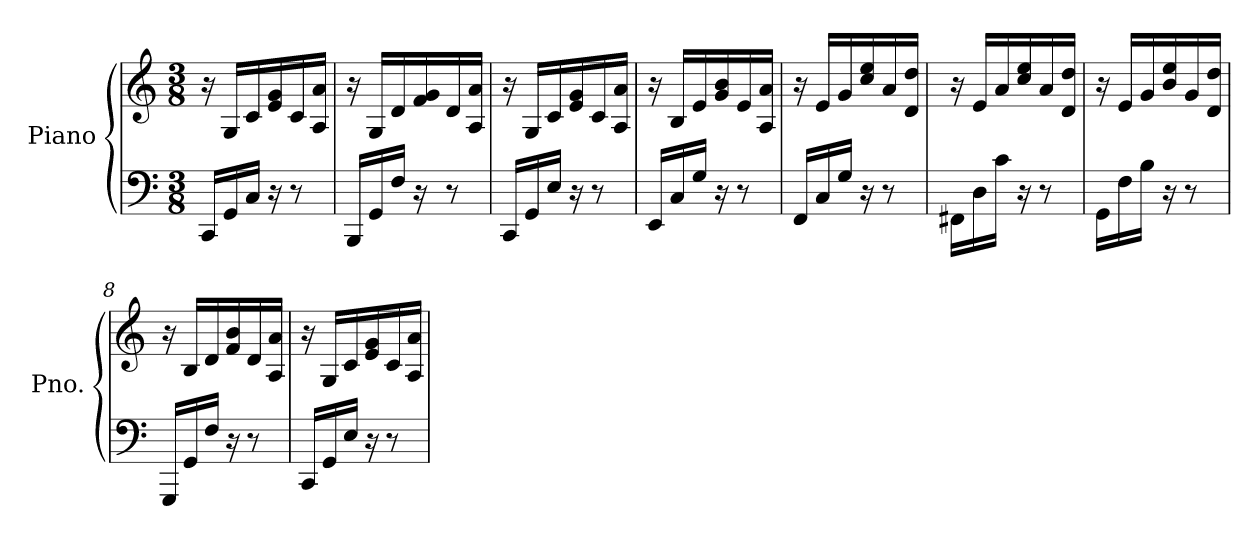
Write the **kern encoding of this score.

**kern	**kern
*part1	*part1
*staff2	*staff1
*I"Piano	*
*I'Pno.	*
*clefF4	*clefG2
*k[]	*k[]
*M3/8	*M3/8
*MM96	*MM96
=1	=1
16CC/LL	16r
16GG/	16G/LL
16C/JJ	16c/
16r	16e/ 16g/
8r	16c/
.	16A/ 16a/JJ
=2	=2
16BBB/LL	16r
16GG/	16G/LL
16F/JJ	16d/
16r	16f/ 16g/
8r	16d/
.	16A/ 16a/JJ
=3	=3
16CC/LL	16r
16GG/	16G/LL
16E/JJ	16c/
16r	16e/ 16g/
8r	16c/
.	16A/ 16a/JJ
=4	=4
16EE/LL	16r
16C/	16B/LL
16G/JJ	16e/
16r	16g/ 16b/
8r	16e/
.	16A/ 16a/JJ
=5	=5
16FF/LL	16r
16C/	16e/LL
16G/JJ	16g/
16r	16cc/ 16ee/
8r	16a/
.	16d/ 16dd/JJ
=6	=6
16FF#X\LL	16r
16D\	16e/LL
16c\JJ	16a/
16r	16cc/ 16ee/
8r	16a/
.	16d/ 16dd/JJ
!!LO:LB:g=z
=7	=7
16GG\LL	16r
16F\	16e/LL
16B\JJ	16g/
16r	16b/ 16ee/
8r	16g/
.	16d/ 16dd/JJ
=8	=8
16GGG/LL	16r
16GG/	16B/LL
16F/JJ	16d/
16r	16f/ 16b/
8r	16d/
.	16A/ 16a/JJ
=9	=9
16CC/LL	16r
16GG/	16G/LL
16E/JJ	16c/
16r	16e/ 16g/
8r	16c/
.	16A/ 16a/JJ
=	=
*-	*-
